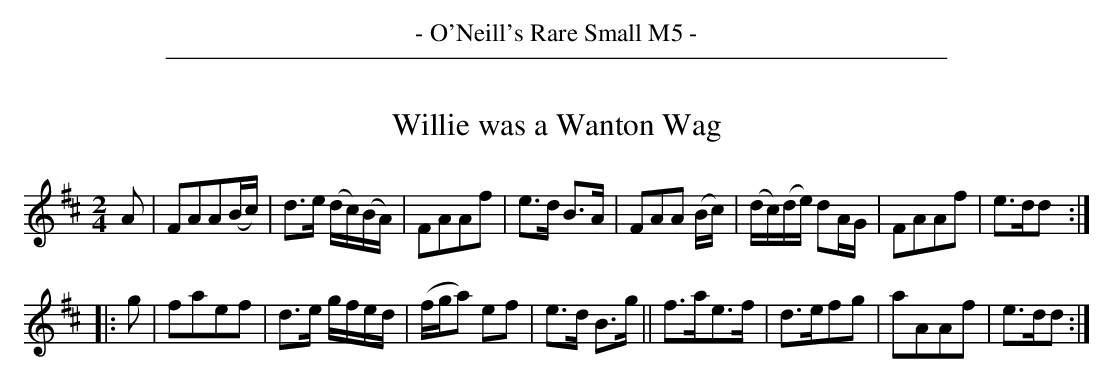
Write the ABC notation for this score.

X:1
T: Willie was a Wanton Wag
M: 2/4
L: 1/16
K: D
A2 |\
F2A2A2(Bc) | d3e (dc)(BA) | F2A2A2f2 | e3d B3A |\
F2A2A2 (Bc) | (dc)(de) d2AG | F2A2A2f2 | e3dd2 :|
|: g2 |\
f2a2e2f2 | d3e gfed | (fga2) e2f2 | e3d B3g ||\
f3ae3f | d3ef2g2 | a2A2A2f2 | e3dd2 :|
